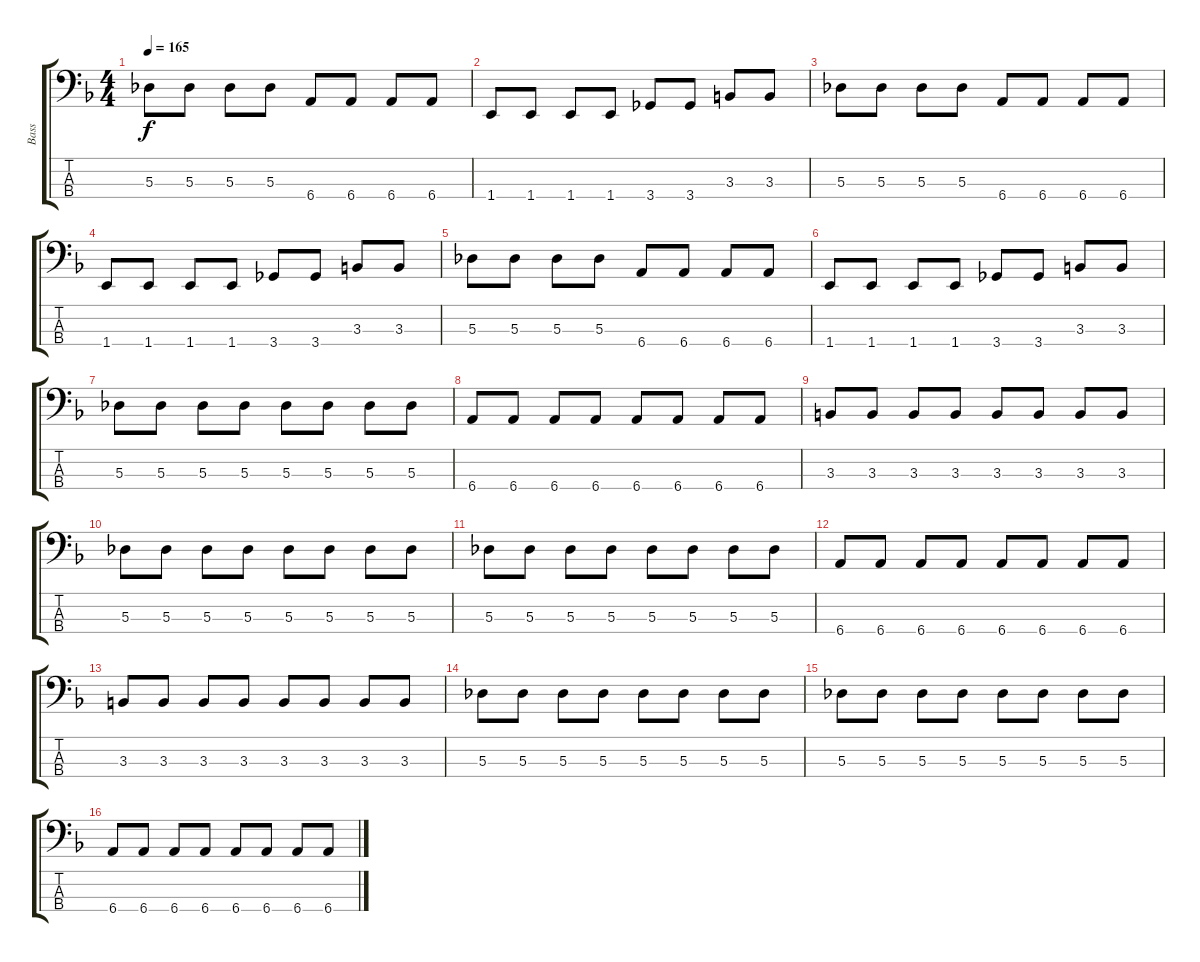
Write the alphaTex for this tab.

\track ("Bass" "Bass") {instrument electricbasspick}
\staff {score tabs}
\tuning (Gb2 Db2 Ab1 Eb1) {hide}
\ts (4 4)
\tempo 165
\clef f4
\ks f
5.3.8{dy f} 5.3.8 5.3.8 5.3.8 6.4.8 6.4.8 6.4.8 6.4.8 |
1.4.8 1.4.8 1.4.8 1.4.8 3.4.8 3.4.8 3.3.8 3.3.8 |
5.3.8 5.3.8 5.3.8 5.3.8 6.4.8 6.4.8 6.4.8 6.4.8 |
1.4.8 1.4.8 1.4.8 1.4.8 3.4.8 3.4.8 3.3.8 3.3.8 |
5.3.8 5.3.8 5.3.8 5.3.8 6.4.8 6.4.8 6.4.8 6.4.8 |
1.4.8 1.4.8 1.4.8 1.4.8 3.4.8 3.4.8 3.3.8 3.3.8 |
5.3.8 5.3.8 5.3.8 5.3.8 5.3.8 5.3.8 5.3.8 5.3.8 |
6.4.8 6.4.8 6.4.8 6.4.8 6.4.8 6.4.8 6.4.8 6.4.8 |
3.3.8 3.3.8 3.3.8 3.3.8 3.3.8 3.3.8 3.3.8 3.3.8 |
5.3.8 5.3.8 5.3.8 5.3.8 5.3.8 5.3.8 5.3.8 5.3.8 |
5.3.8 5.3.8 5.3.8 5.3.8 5.3.8 5.3.8 5.3.8 5.3.8 |
6.4.8 6.4.8 6.4.8 6.4.8 6.4.8 6.4.8 6.4.8 6.4.8 |
3.3.8 3.3.8 3.3.8 3.3.8 3.3.8 3.3.8 3.3.8 3.3.8 |
5.3.8 5.3.8 5.3.8 5.3.8 5.3.8 5.3.8 5.3.8 5.3.8 |
5.3.8 5.3.8 5.3.8 5.3.8 5.3.8 5.3.8 5.3.8 5.3.8 |
6.4.8 6.4.8 6.4.8 6.4.8 6.4.8 6.4.8 6.4.8 6.4.8
